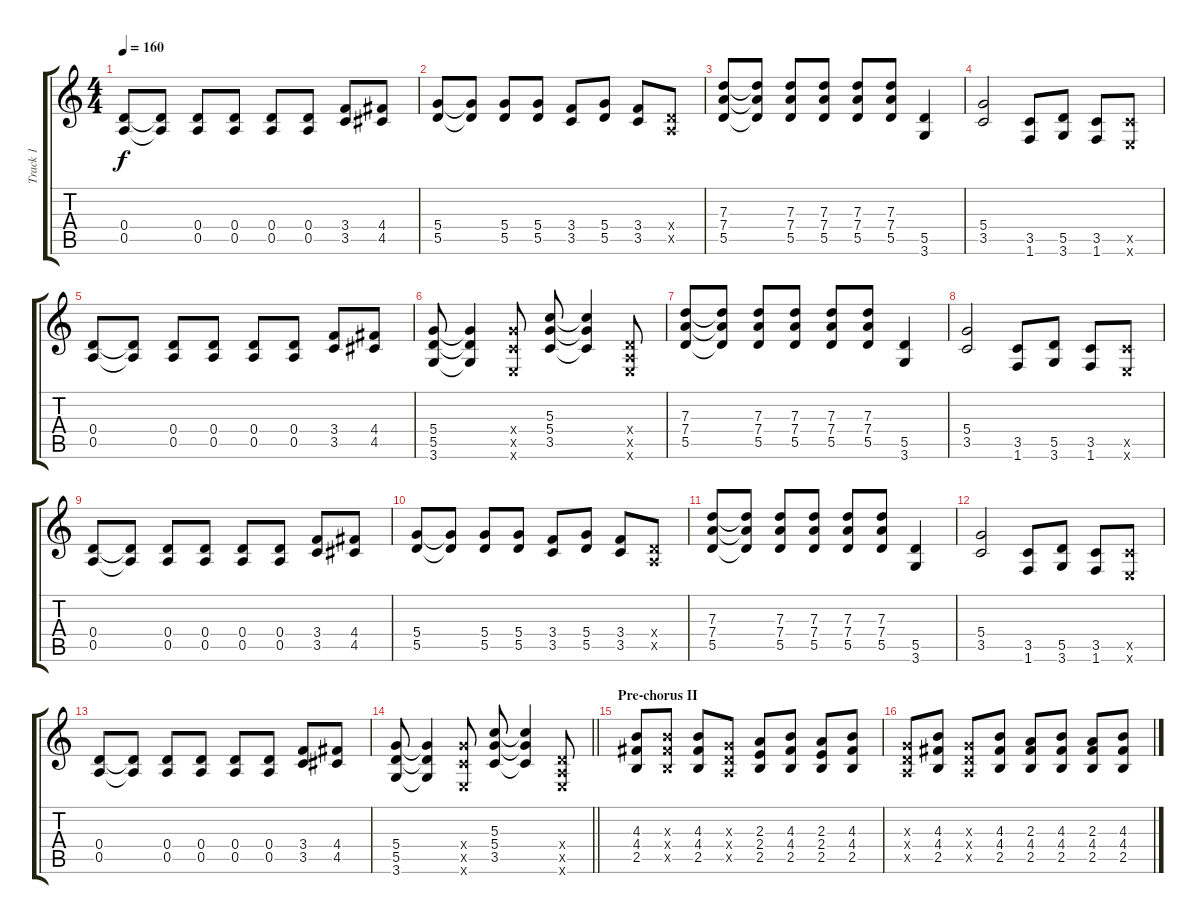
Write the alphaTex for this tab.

\track ("Track 1" "Track 1") {instrument distortionguitar}
\staff {score tabs}
\tuning (E4 B3 G3 D3 A2 E2) {hide}
\ts (4 4)
\tempo 160
\clef g2
\ks c
(0.4 0.5).8{dy f} (0.4{t} 0.5{t}).8 (0.4 0.5).8 (0.4 0.5).8 (0.4 0.5).8 (0.4 0.5).8 (3.4 3.5).8 (4.4 4.5).8 |
(5.4 5.5).8 (5.4{t} 5.5{t}).8 (5.4 5.5).8 (5.4 5.5).8 (3.4 3.5).8 (5.4 5.5).8 (3.4 3.5).8 (0.4{x} 0.5{x}).8 |
(7.3 7.4 5.5).8 (7.3{t} 7.4{t} 5.5{t}).8 (7.3 7.4 5.5).8 (7.3 7.4 5.5).8 (7.3 7.4 5.5).8 (7.3 7.4 5.5).8 (5.5 3.6).4 |
(5.4 3.5).2 (3.5 1.6).8 (5.5 3.6).8 (3.5 1.6).8 (3.5{x} 0.6{x}).8 |
(0.4 0.5).8 (0.4{t} 0.5{t}).8 (0.4 0.5).8 (0.4 0.5).8 (0.4 0.5).8 (0.4 0.5).8 (3.4 3.5).8 (4.4 4.5).8 |
(5.4 5.5 3.6).8 (5.4{t} 5.5{t} 3.6{t}).4 (5.4{x} 3.5{x} 0.6{x}).8 (5.3 5.4 3.5).8 (5.3{t} 5.4{t} 3.5{t}).4 (0.4{x} 0.5{x} 0.6{x}).8 |
(7.3 7.4 5.5).8 (7.3{t} 7.4{t} 5.5{t}).8 (7.3 7.4 5.5).8 (7.3 7.4 5.5).8 (7.3 7.4 5.5).8 (7.3 7.4 5.5).8 (5.5 3.6).4 |
(5.4 3.5).2 (3.5 1.6).8 (5.5 3.6).8 (3.5 1.6).8 (3.5{x} 0.6{x}).8 |
(0.4 0.5).8 (0.4{t} 0.5{t}).8 (0.4 0.5).8 (0.4 0.5).8 (0.4 0.5).8 (0.4 0.5).8 (3.4 3.5).8 (4.4 4.5).8 |
(5.4 5.5).8 (5.4{t} 5.5{t}).8 (5.4 5.5).8 (5.4 5.5).8 (3.4 3.5).8 (5.4 5.5).8 (3.4 3.5).8 (0.4{x} 0.5{x}).8 |
(7.3 7.4 5.5).8 (7.3{t} 7.4{t} 5.5{t}).8 (7.3 7.4 5.5).8 (7.3 7.4 5.5).8 (7.3 7.4 5.5).8 (7.3 7.4 5.5).8 (5.5 3.6).4 |
(5.4 3.5).2 (3.5 1.6).8 (5.5 3.6).8 (3.5 1.6).8 (3.5{x} 0.6{x}).8 |
(0.4 0.5).8 (0.4{t} 0.5{t}).8 (0.4 0.5).8 (0.4 0.5).8 (0.4 0.5).8 (0.4 0.5).8 (3.4 3.5).8 (4.4 4.5).8 |
\barLineRight lightlight
(5.4 5.5 3.6).8 (5.4{t} 5.5{t} 3.6{t}).4 (5.4{x} 3.5{x} 0.6{x}).8 (5.3 5.4 3.5).8 (5.3{t} 5.4{t} 3.5{t}).4 (0.4{x} 0.5{x} 0.6{x}).8 |
\section ("" "Pre-chorus II")
(4.3 4.4 2.5).8 (4.3{x} 4.4{x} 2.5{x}).8 (4.3 4.4 2.5).8 (0.3{x} 0.4{x} 0.5{x}).8 (2.3 2.4 2.5).8 (4.3 4.4 2.5).8 (2.3 2.4 2.5).8 (4.3 4.4 2.5).8 |
(0.3{x} 0.4{x} 0.5{x}).8 (4.3 4.4 2.5).8 (0.3{x} 0.4{x} 0.5{x}).8 (4.3 4.4 2.5).8 (2.3 4.4 2.5).8 (4.3 4.4 2.5).8 (2.3 4.4 2.5).8 (4.3 4.4 2.5).8
